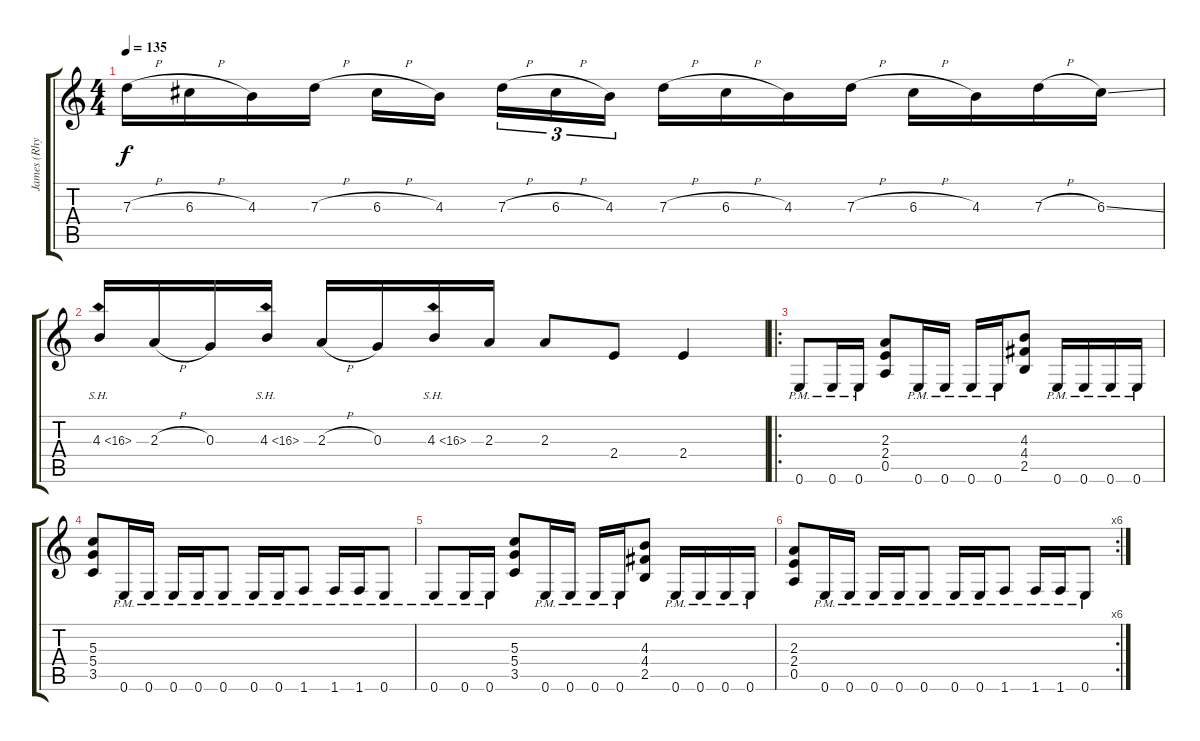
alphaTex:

\track ("James (Rhythm Guitar)" "James (Rhy") {instrument distortionguitar}
\staff {score tabs}
\tuning (E4 B3 G3 D3 A2 E2) {hide}
\ts (4 4)
\tempo 135
\clef g2
\ks c
7.3{h}.16{dy f} 6.3{h}.16 4.3.16 7.3{h}.16 6.3{h}.16 4.3.16{beam splitsecondary} 7.3{h}.16{tu (3 2)} 6.3{h}.16{tu (3 2)} 4.3.16{tu (3 2)} 7.3{h}.16 6.3{h}.16 4.3.16 7.3{h}.16 6.3{h}.16 4.3.16 7.3{h}.16 6.3{ss}.16 |
4.3{sh 12}.16 2.3{h}.16 0.3.16 4.3{sh 12}.16 2.3{h}.16 0.3.16 4.3{sh 12}.16 2.3.16 2.3.8 2.4.8 2.4.4 |
\ro
0.6{pm}.8 0.6{pm}.16 0.6{pm}.16 (2.3 2.4 0.5).8 0.6{pm}.16 0.6{pm}.16 0.6{pm}.16 0.6{pm}.16 (4.3 4.4 2.5).8 0.6{pm}.16 0.6{pm}.16 0.6{pm}.16 0.6{pm}.16 |
(5.3 5.4 3.5).8 0.6{pm}.16 0.6{pm}.16 0.6{pm}.16 0.6{pm}.16 0.6{pm}.8 0.6{pm}.16 0.6{pm}.16 1.6{pm}.8 1.6{pm}.16 1.6{pm}.16 0.6{pm}.8 |
0.6{pm}.8 0.6{pm}.16 0.6{pm}.16 (5.3 5.4 3.5).8 0.6{pm}.16 0.6{pm}.16 0.6{pm}.16 0.6{pm}.16 (4.3 4.4 2.5).8 0.6{pm}.16 0.6{pm}.16 0.6{pm}.16 0.6{pm}.16 |
\rc 6
(2.3 2.4 0.5).8 0.6{pm}.16 0.6{pm}.16 0.6{pm}.16 0.6{pm}.16 0.6{pm}.8 0.6{pm}.16 0.6{pm}.16 1.6{pm}.8 1.6{pm}.16 1.6{pm}.16 0.6{pm}.8
